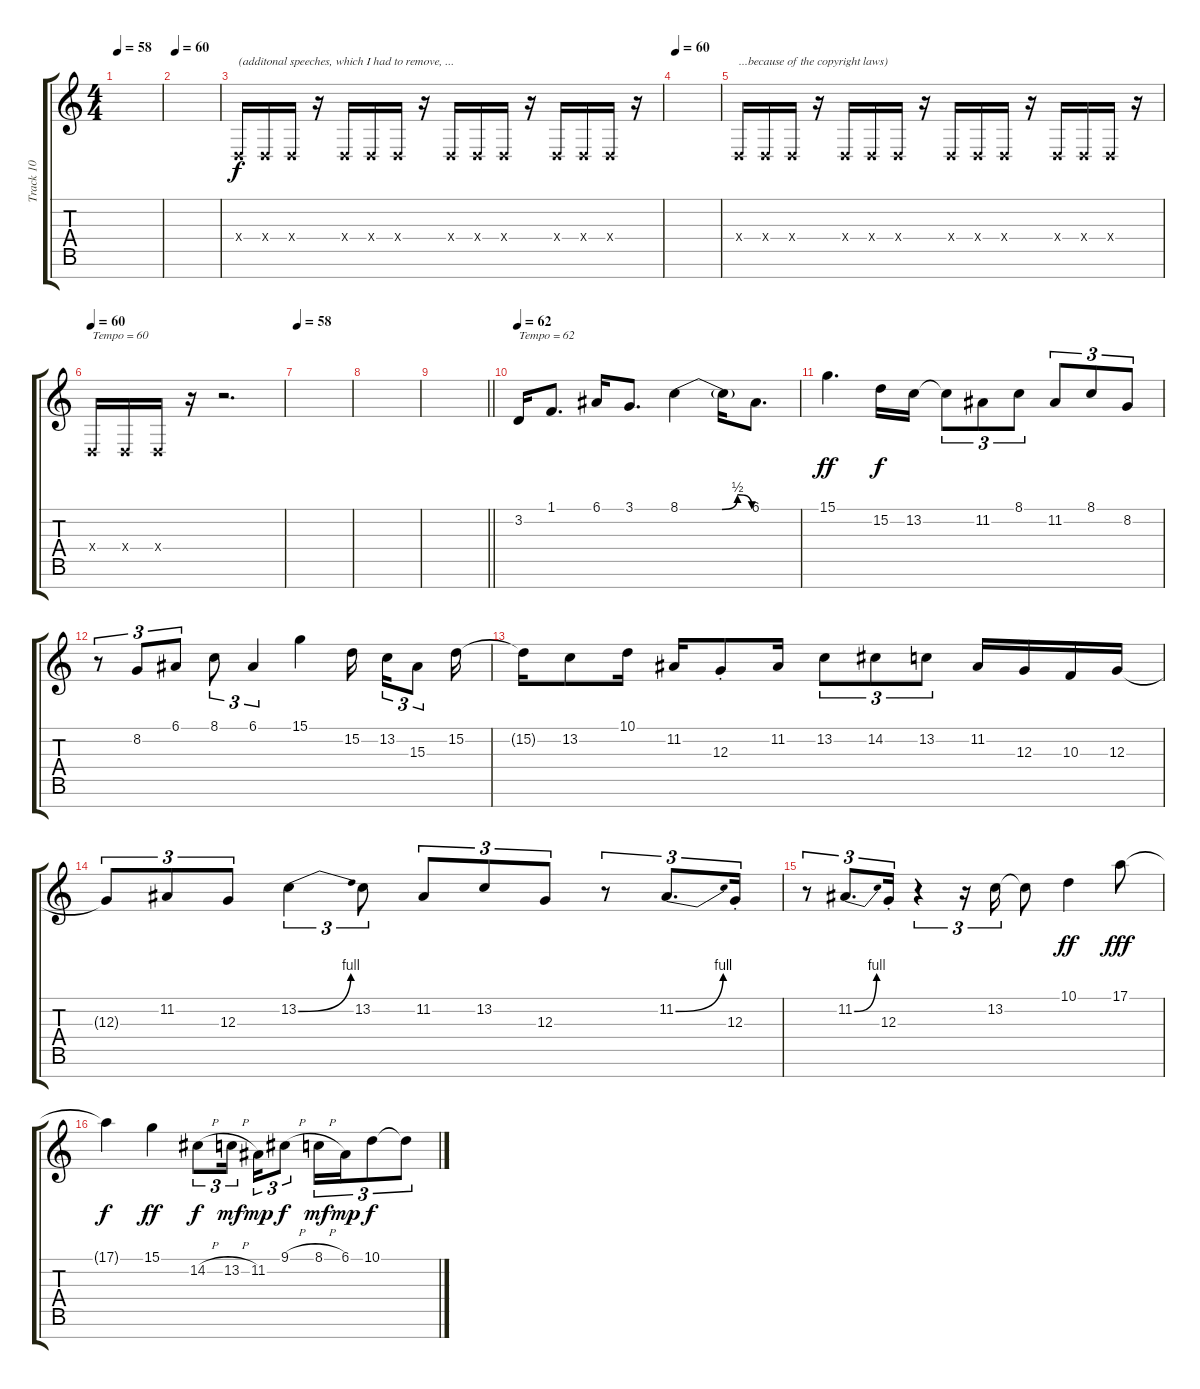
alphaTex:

\track ("Track 10" "Track 10") {instrument lead2sawtooth}
\staff {score tabs}
\tuning (E4 B3 G3 D3 A2 E2 B1) {hide}
\ts (4 4)
\tempo 58
\clef g2
\ks c
|
\tempo 60
|
0.4{x}.16{txt "(additonal speeches, which I had to remove, ..."} 0.4{x}.16 0.4{x}.16 r.16 0.4{x}.16 0.4{x}.16 0.4{x}.16 r.16 0.4{x}.16 0.4{x}.16 0.4{x}.16 r.16 0.4{x}.16 0.4{x}.16 0.4{x}.16 r.16 |
\tempo 60
|
0.4{x}.16{txt "...because of the copyright laws)"} 0.4{x}.16 0.4{x}.16 r.16 0.4{x}.16 0.4{x}.16 0.4{x}.16 r.16 0.4{x}.16 0.4{x}.16 0.4{x}.16 r.16 0.4{x}.16 0.4{x}.16 0.4{x}.16 r.16 |
\tempo 60
0.4{x}.16{txt "Tempo = 60"} 0.4{x}.16 0.4{x}.16 r.16 r.2{d} |
\tempo 58
|
|
\barLineRight lightlight
|
\tempo 62
3.2.16{txt "Tempo = 62" dy f} 1.1.8{d} 6.1.16 3.1.8{d} 8.1{be (custom 0 0 15 0 35 0 48 2 60 0)}.4 8.1{t}.16 6.1.8{d} |
15.1.4{d dy ff} 15.2.16{dy f} 13.2.16 13.2{t}.8{tu (3 2)} 11.2.8{tu (3 2)} 8.1.8{tu (3 2)} 11.2.8{tu (3 2)} 8.1.8{tu (3 2)} 8.2.8{tu (3 2)} |
r.8{tu (3 2)} 8.2.8{tu (3 2)} 6.1.8{tu (3 2)} 8.1.8{tu (3 2)} 6.1.4{tu (3 2)} 15.1.4 15.2.16{beam splitsecondary} 13.2.16{tu (3 2)} 15.3.8{tu (3 2)} 15.2.16 |
15.2{t}.16 13.2.8 10.1.16 11.2.16 12.3{st}.8 11.2.16 13.2.8{tu (3 2)} 14.2.8{tu (3 2)} 13.2.8{tu (3 2)} 11.2.16 12.3.16 10.3.16 12.3.16 |
12.3{t}.8{tu (3 2)} 11.2.8{tu (3 2)} 12.3.8{tu (3 2)} 13.2{be (bend 0 0 60 4)}.4{tu (3 2)} 13.2.8{tu (3 2)} 11.2.8{tu (3 2)} 13.2.8{tu (3 2)} 12.3.8{tu (3 2)} r.8{tu (3 2)} 11.2{be (bend 0 0 60 4)}.8{d tu (3 2)} 12.3{st}.16{tu (3 2)} |
r.8{tu (3 2)} 11.2{be (bend 0 0 60 4)}.8{d tu (3 2)} 12.3{st}.16{tu (3 2)} r.4{tu (3 2)} r.16{tu (3 2)} 13.2.16{tu (3 2)} 13.2{t}.8 10.1.4{dy ff} 17.1.8{dy fff} |
17.1{t}.4{dy f} 15.1.4{dy ff} 14.2{h}.8{tu (3 2) dy f} 13.2{h}.16{tu (3 2) dy mf beam splitsecondary} 11.2.16{tu (3 2) dy mp} 9.1{h}.8{tu (3 2) dy f} 8.1{h}.16{tu (3 2) dy mf} 6.1.16{tu (3 2) dy mp} 10.1.8{tu (3 2) dy f} 10.1{t}.8{tu (3 2)}
